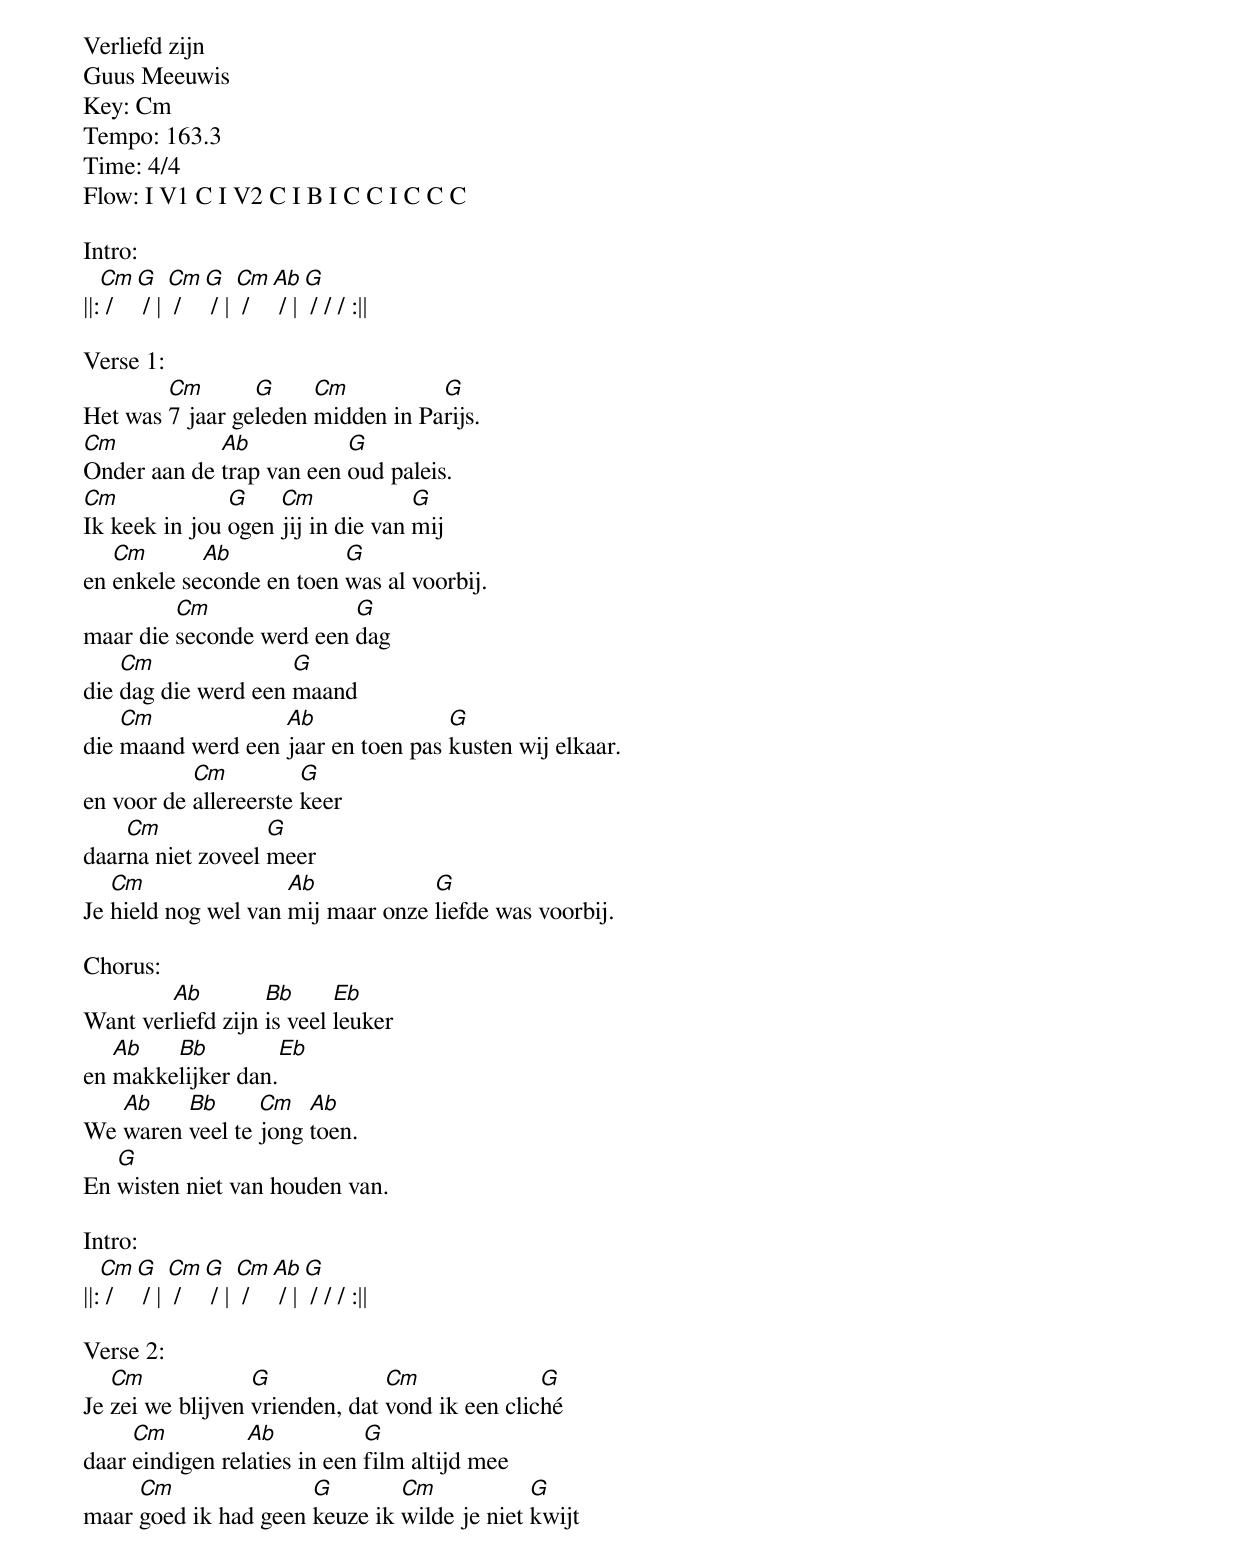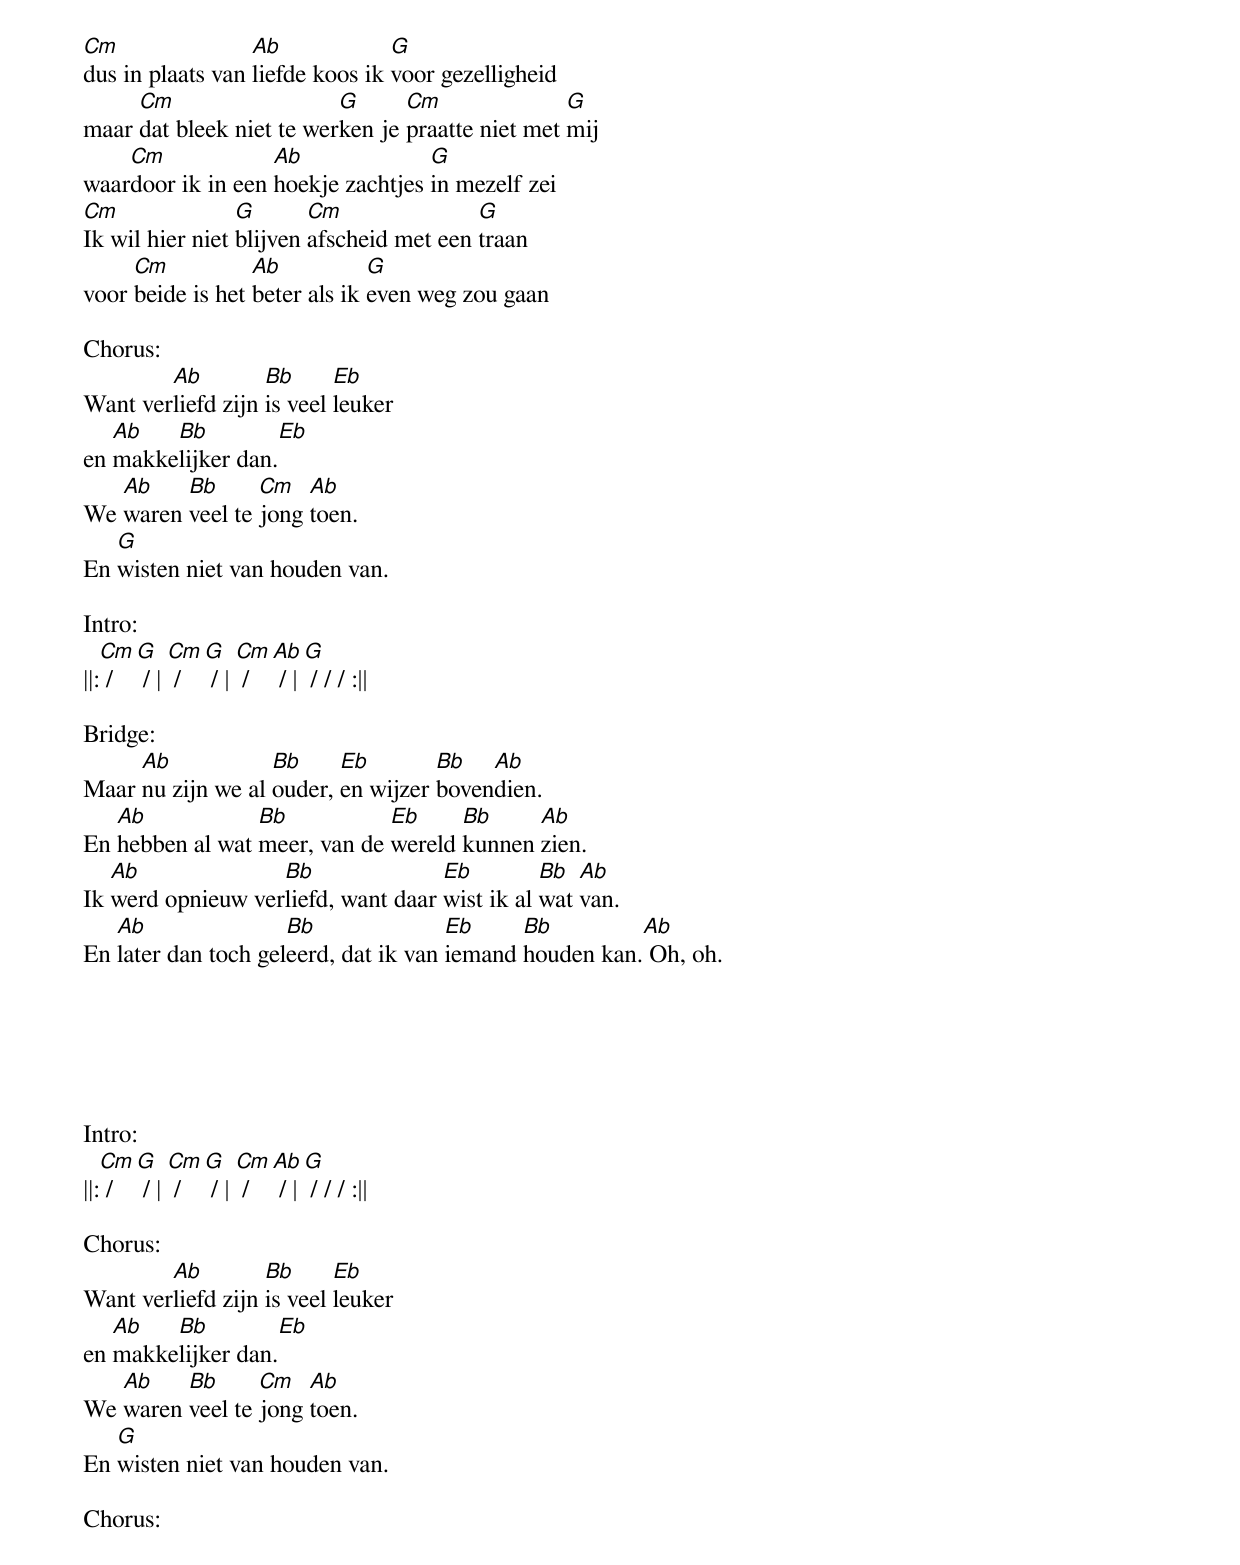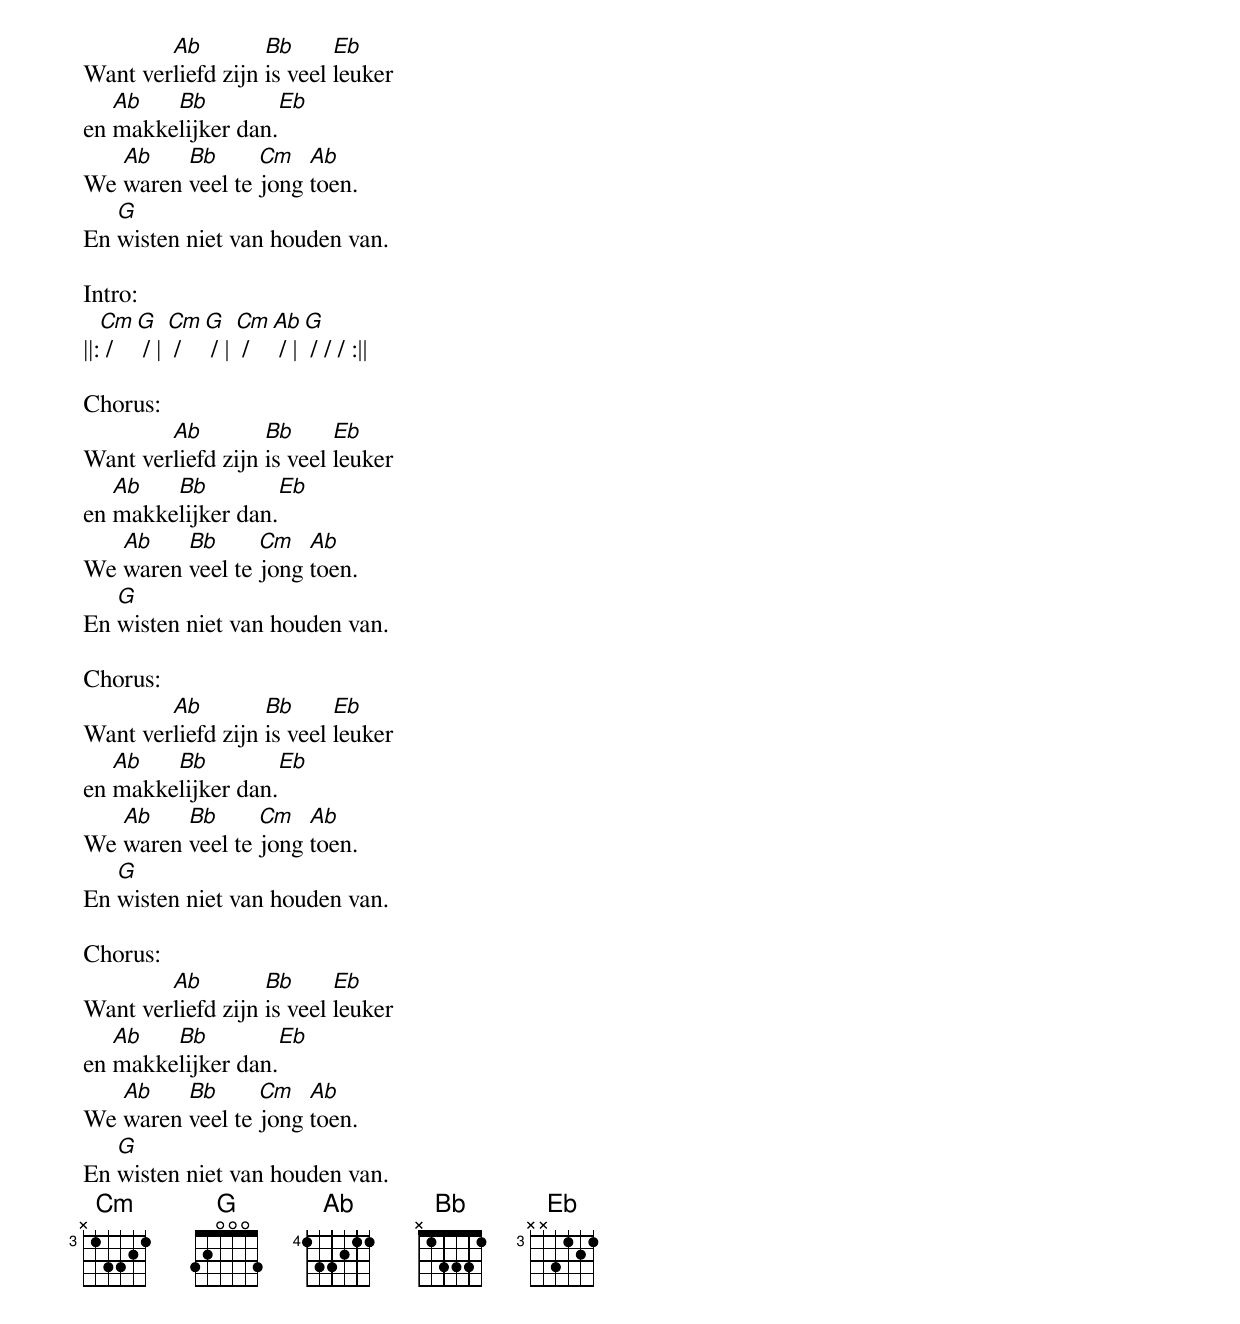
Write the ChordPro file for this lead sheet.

Verliefd zijn
Guus Meeuwis
Key: Cm
Tempo: 163.3
Time: 4/4
Flow: I V1 C I V2 C I B I C C I C C C

Intro:
||:[Cm] / [G] / | [Cm] / [G] / | [Cm] / [Ab] / | [G] / / / :||

Verse 1:
Het was [Cm]7 jaar ge[G]leden [Cm]midden in Pa[G]rijs.
[Cm]Onder aan de [Ab]trap van een [G]oud paleis.
[Cm]Ik keek in jou [G]ogen [Cm]jij in die van [G]mij
en [Cm]enkele se[Ab]conde en toen [G]was al voorbij.
maar die [Cm]seconde werd een [G]dag
die [Cm]dag die werd een [G]maand
die [Cm]maand werd een [Ab]jaar en toen pas [G]kusten wij elkaar.
en voor de [Cm]allereerste [G]keer
daar[Cm]na niet zoveel [G]meer
Je [Cm]hield nog wel van [Ab]mij maar onze [G]liefde was voorbij.

Chorus:
Want ver[Ab]liefd zijn [Bb]is veel [Eb]leuker
en [Ab]makke[Bb]lijker dan.[Eb]
We [Ab]waren [Bb]veel te [Cm]jong [Ab]toen.
En [G]wisten niet van houden van.

Intro:
||:[Cm] / [G] / | [Cm] / [G] / | [Cm] / [Ab] / | [G] / / / :||

Verse 2:
Je [Cm]zei we blijven [G]vrienden, dat [Cm]vond ik een clic[G]hé
daar [Cm]eindigen rel[Ab]aties in een [G]film altijd mee
maar [Cm]goed ik had geen [G]keuze ik [Cm]wilde je niet [G]kwijt
[Cm]dus in plaats van [Ab]liefde koos ik [G]voor gezelligheid
maar [Cm]dat bleek niet te wer[G]ken je [Cm]praatte niet met [G]mij
waar[Cm]door ik in een [Ab]hoekje zachtjes [G]in mezelf zei
[Cm]Ik wil hier niet [G]blijven [Cm]afscheid met een [G]traan
voor [Cm]beide is het [Ab]beter als ik [G]even weg zou gaan

Chorus:
Want ver[Ab]liefd zijn [Bb]is veel [Eb]leuker
en [Ab]makke[Bb]lijker dan.[Eb]
We [Ab]waren [Bb]veel te [Cm]jong [Ab]toen.
En [G]wisten niet van houden van.

Intro:
||:[Cm] / [G] / | [Cm] / [G] / | [Cm] / [Ab] / | [G] / / / :||

Bridge:
Maar [Ab]nu zijn we al [Bb]ouder, [Eb]en wijzer [Bb]boven[Ab]dien.
En [Ab]hebben al wat [Bb]meer, van de [Eb]wereld [Bb]kunnen [Ab]zien.
Ik [Ab]werd opnieuw ver[Bb]liefd, want daar [Eb]wist ik al [Bb]wat [Ab]van.
En [Ab]later dan toch gel[Bb]eerd, dat ik van [Eb]iemand [Bb]houden kan.[Ab] Oh, oh.






Intro:
||:[Cm] / [G] / | [Cm] / [G] / | [Cm] / [Ab] / | [G] / / / :||

Chorus:
Want ver[Ab]liefd zijn [Bb]is veel [Eb]leuker
en [Ab]makke[Bb]lijker dan.[Eb]
We [Ab]waren [Bb]veel te [Cm]jong [Ab]toen.
En [G]wisten niet van houden van.

Chorus:
Want ver[Ab]liefd zijn [Bb]is veel [Eb]leuker
en [Ab]makke[Bb]lijker dan.[Eb]
We [Ab]waren [Bb]veel te [Cm]jong [Ab]toen.
En [G]wisten niet van houden van.

Intro:
||:[Cm] / [G] / | [Cm] / [G] / | [Cm] / [Ab] / | [G] / / / :||

Chorus:
Want ver[Ab]liefd zijn [Bb]is veel [Eb]leuker
en [Ab]makke[Bb]lijker dan.[Eb]
We [Ab]waren [Bb]veel te [Cm]jong [Ab]toen.
En [G]wisten niet van houden van.

Chorus:
Want ver[Ab]liefd zijn [Bb]is veel [Eb]leuker
en [Ab]makke[Bb]lijker dan.[Eb]
We [Ab]waren [Bb]veel te [Cm]jong [Ab]toen.
En [G]wisten niet van houden van.

Chorus:
Want ver[Ab]liefd zijn [Bb]is veel [Eb]leuker
en [Ab]makke[Bb]lijker dan.[Eb]
We [Ab]waren [Bb]veel te [Cm]jong [Ab]toen.
En [G]wisten niet van houden van.
